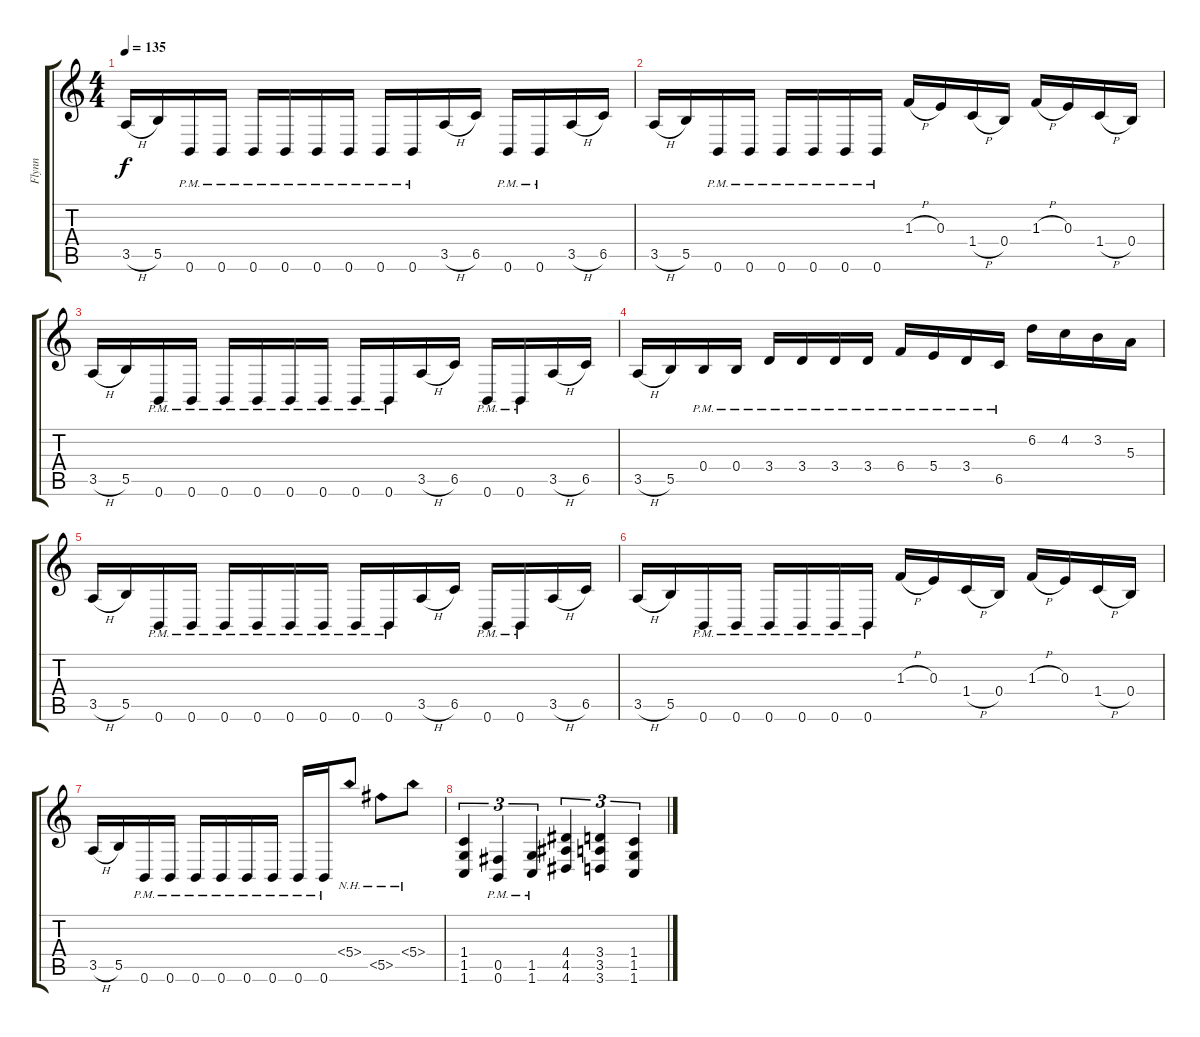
\track ("Flynn" "Flynn") {instrument distortionguitar}
\staff {score tabs}
\tuning (Db4 Ab3 E3 B2 Gb2 B1) {hide}
\ts (4 4)
\tempo 135
\clef g2
\ks c
3.5{h}.16{dy f} 5.5.16 0.6{pm}.16 0.6{pm}.16 0.6{pm}.16 0.6{pm}.16 0.6{pm}.16 0.6{pm}.16 0.6{pm}.16 0.6{pm}.16 3.5{h}.16 6.5.16 0.6{pm}.16 0.6{pm}.16 3.5{h}.16 6.5.16 |
3.5{h}.16 5.5.16 0.6{pm}.16 0.6{pm}.16 0.6{pm}.16 0.6{pm}.16 0.6{pm}.16 0.6{pm}.16 1.3{h}.16 0.3.16 1.4{h}.16 0.4.16 1.3{h}.16 0.3.16 1.4{h}.16 0.4.16 |
3.5{h}.16 5.5.16 0.6{pm}.16 0.6{pm}.16 0.6{pm}.16 0.6{pm}.16 0.6{pm}.16 0.6{pm}.16 0.6{pm}.16 0.6{pm}.16 3.5{h}.16 6.5.16 0.6{pm}.16 0.6{pm}.16 3.5{h}.16 6.5.16 |
3.5{h}.16 5.5.16 0.4{pm}.16 0.4{pm}.16 3.4{pm}.16 3.4{pm}.16 3.4{pm}.16 3.4{pm}.16 6.4{pm}.16 5.4{pm}.16 3.4{pm}.16 6.5{pm}.16 6.2.16 4.2.16 3.2.16 5.3.16 |
3.5{h}.16 5.5.16 0.6{pm}.16 0.6{pm}.16 0.6{pm}.16 0.6{pm}.16 0.6{pm}.16 0.6{pm}.16 0.6{pm}.16 0.6{pm}.16 3.5{h}.16 6.5.16 0.6{pm}.16 0.6{pm}.16 3.5{h}.16 6.5.16 |
3.5{h}.16 5.5.16 0.6{pm}.16 0.6{pm}.16 0.6{pm}.16 0.6{pm}.16 0.6{pm}.16 0.6{pm}.16 1.3{h}.16 0.3.16 1.4{h}.16 0.4.16 1.3{h}.16 0.3.16 1.4{h}.16 0.4.16 |
3.5{h}.16 5.5.16 0.6{pm}.16 0.6{pm}.16 0.6{pm}.16 0.6{pm}.16 0.6{pm}.16 0.6{pm}.16 0.6{pm}.16 0.6{pm}.16 5.4{nh}.8 5.5{nh}.8 5.4{nh}.8 |
(1.4 1.5 1.6).4{tu (3 2)} (0.5{pm} 0.6{pm}).4{tu (3 2)} (1.5{pm} 1.6{pm}).4{tu (3 2)} (4.4 4.5 4.6).4{tu (3 2)} (3.4 3.5 3.6).4{tu (3 2)} (1.4 1.5 1.6).4{tu (3 2)}
